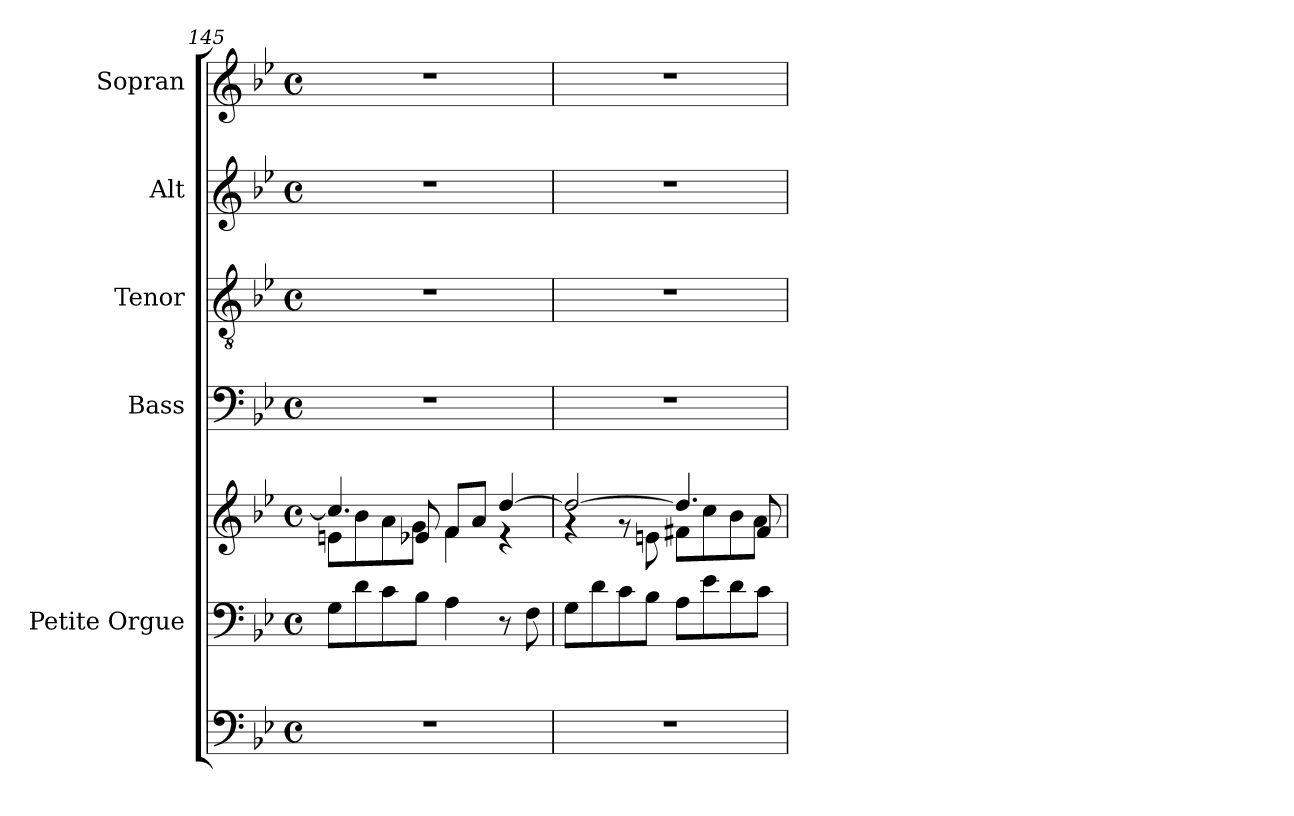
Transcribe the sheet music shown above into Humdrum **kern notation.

**kern	**kern	**kern	**kern	**kern	**kern	**kern
*part6	*part5	*part5	*part4	*part3	*part2	*part1
*staff7	*staff6	*staff5	*staff4	*staff3	*staff2	*staff1
*	*I"Petite Orgue	*	*I"Bass	*I"Tenor	*I"Alt	*I"Sopran
*	*I'Org. 1	*	*I'B.	*I'T.	*I'A.	*I'S.
*clefF4	*clefF4	*clefG2	*clefF4	*clefGv2	*clefG2	*clefG2
*k[b-e-]	*k[b-e-]	*k[b-e-]	*k[b-e-]	*k[b-e-]	*k[b-e-]	*k[b-e-]
*B-:	*B-:	*B-:	*B-:	*B-:	*B-:	*B-:
*M4/4	*M4/4	*M4/4	*M4/4	*M4/4	*M4/4	*M4/4
*met(c)	*met(c)	*met(c)	*met(c)	*met(c)	*met(c)	*met(c)
=145	=145	=145	=145	=145	=145	=145
*	*	*^	*	*	*	*
1r	8G\L	4.cc/]	8en\L	1r	1r	1r	1r
.	8d\	.	8b-\	.	.	.	.
.	8c\	.	8a\	.	.	.	.
.	8B-\J	8e-/	8g\J	.	.	.	.
.	4A\	8f/L	4f\	.	.	.	.
.	.	8a/J	.	.	.	.	.
.	8r	[>4dd/	4re	.	.	.	.
.	8F\	.	.	.	.	.	.
!!LO:PB:g=z
=146	=146	=146	=146	=146	=146	=146	=146
1r	8G\L	2dd/_	4rf	1r	1r	1r	1r
.	8d\	.	.	.	.	.	.
.	8c\	.	8rg	.	.	.	.
.	8B-\J	.	8en\	.	.	.	.
.	8A\L	4.dd/]	8f#X\L	.	.	.	.
.	8e-\	.	8cc\	.	.	.	.
.	8d\	.	8b-\	.	.	.	.
.	8c\J	8f#/	8a\J	.	.	.	.
*	*	*v	*v	*	*	*	*
=	=	=	=	=	=	=
*-	*-	*-	*-	*-	*-	*-
